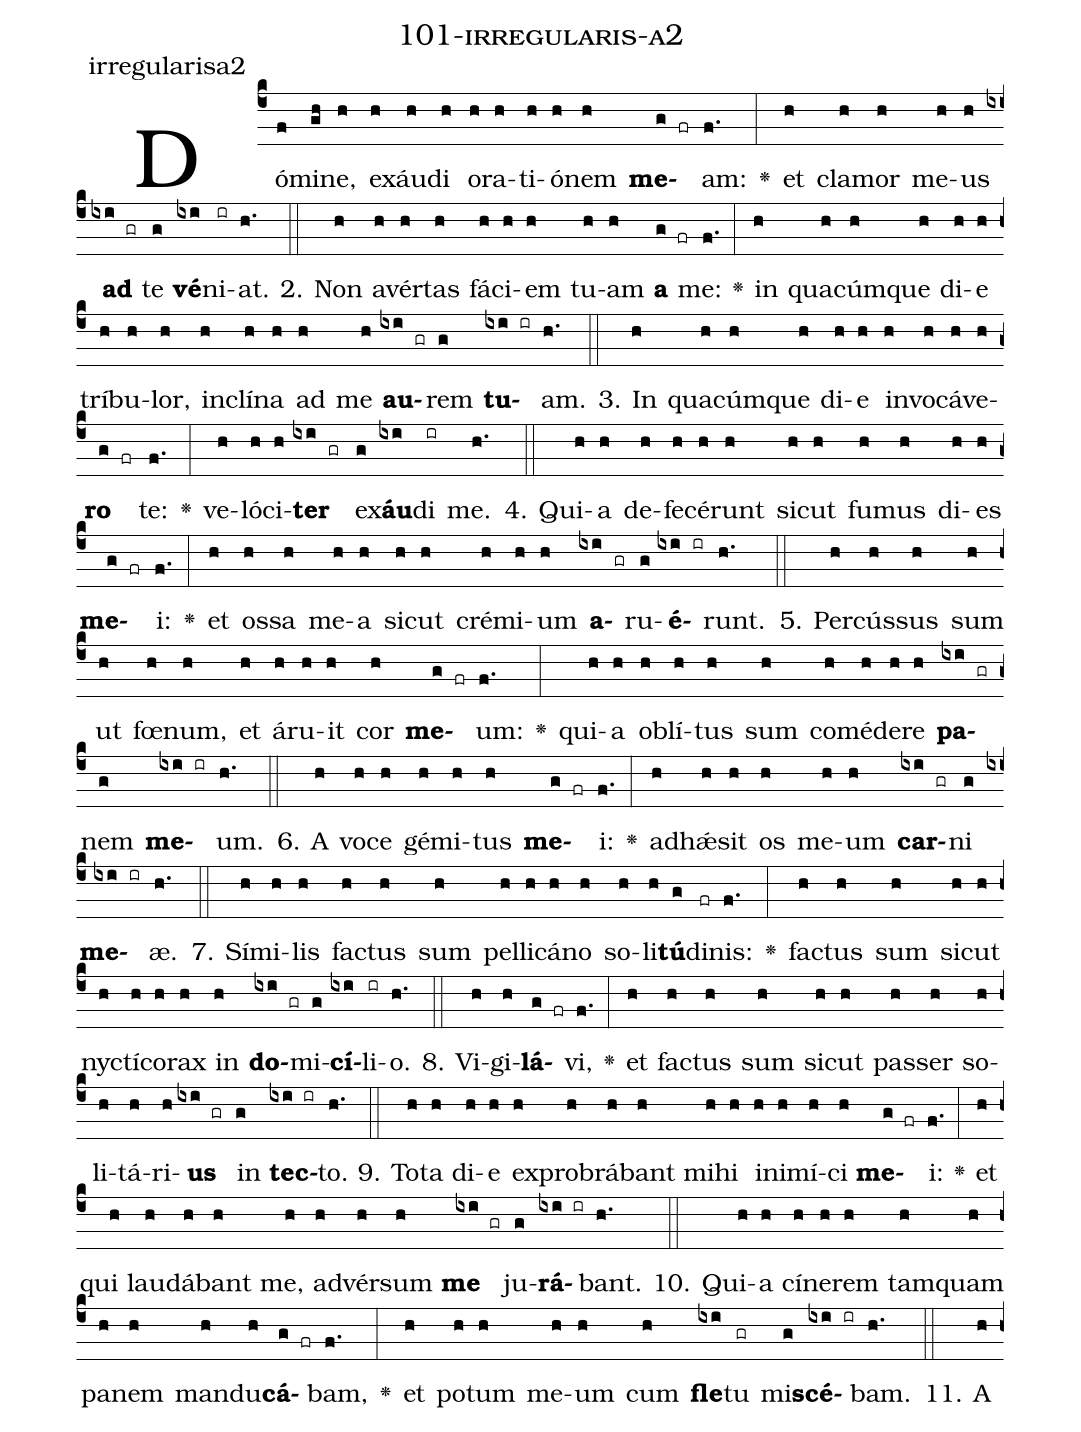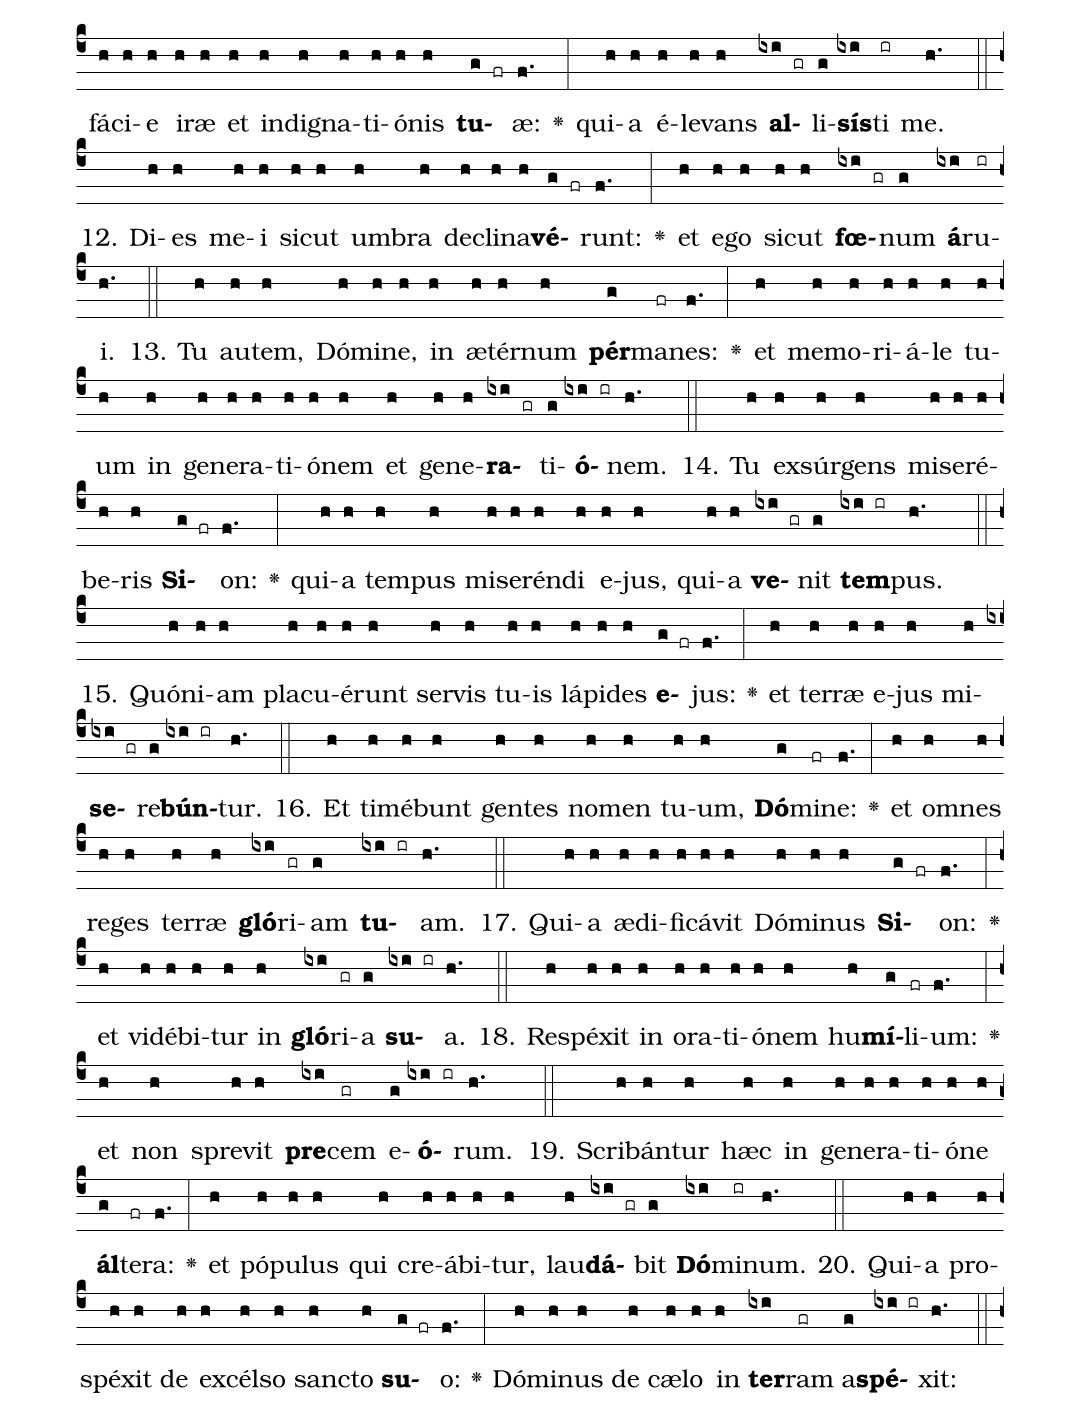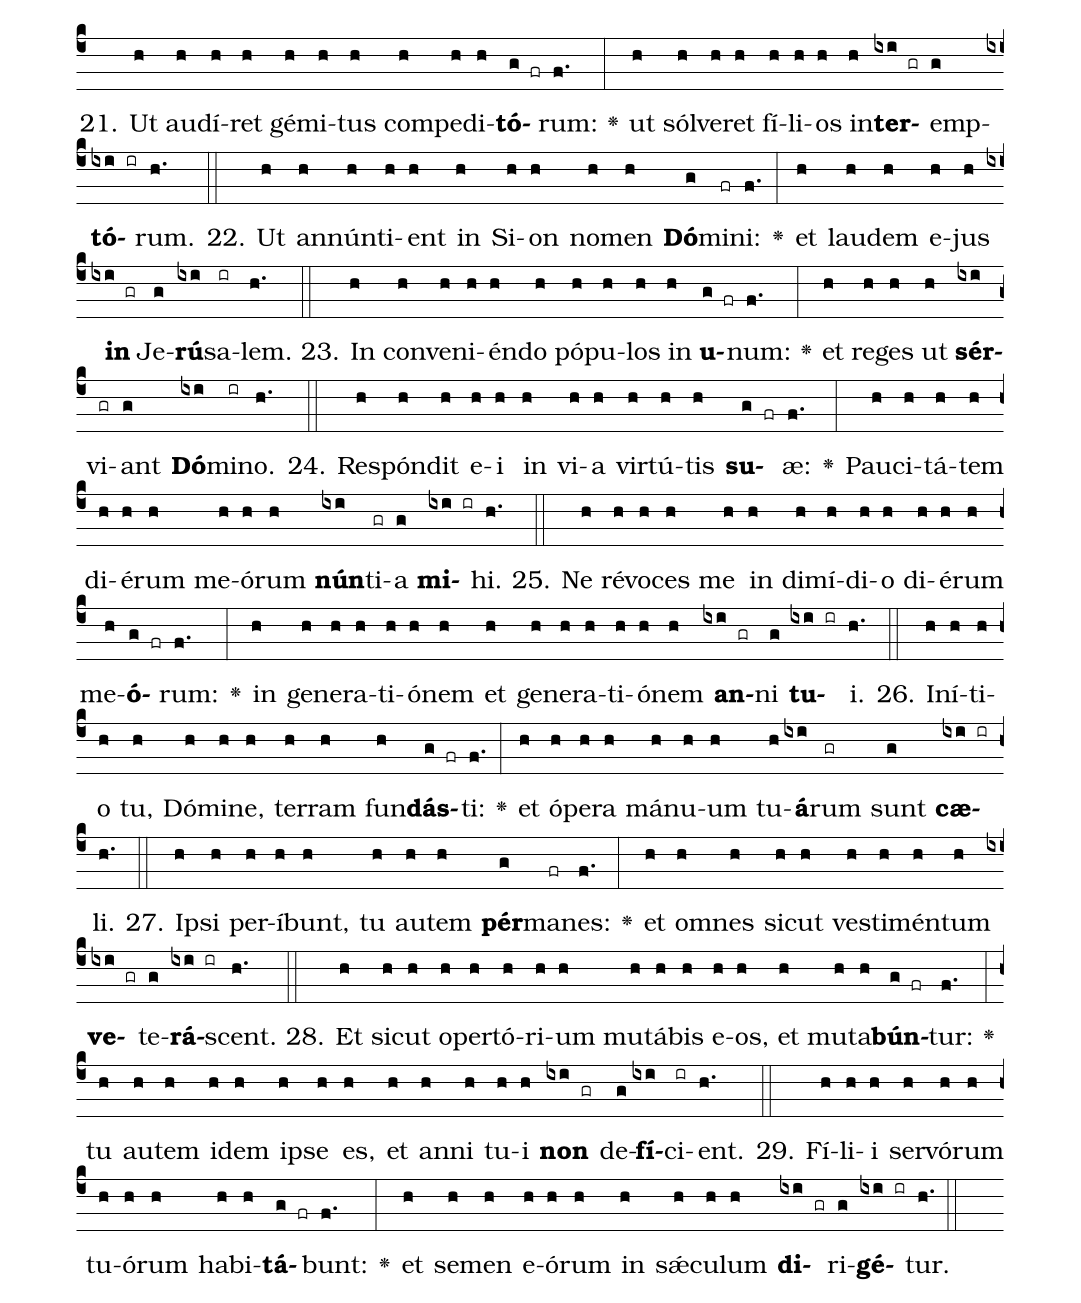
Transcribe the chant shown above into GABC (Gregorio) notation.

name: 101-irregularis-a2;
annotation: irregularisa2;
%%
(c4)Dó(f)mi(gh)ne,(h) ex(h)áu(h)di(h) o(h)ra(h)ti(h)ó(h)nem(h) <b>me</b>(g fr)am:(f.) <v>\greheightstar</v>(:) et(h) cla(h)mor(h) me(h)us(h) <b>ad</b>(ixi gr) te(g) <b>vé</b>(ixi)ni(ir)at.(h.) (::)
2. Non(h) a(h)vér(h)tas(h) fá(h)ci(h)em(h) tu(h)am(h) <b>a</b>(g fr) me:(f.) <v>\greheightstar</v>(:) in(h) qua(h)cúm(h)que(h) di(h)e(h) trí(h)bu(h)lor,(h) in(h)clí(h)na(h) ad(h) me(h) <b>au</b>(ixi gr)rem(g) <b>tu</b>(ixi ir)am.(h.) (::)
3. In(h) qua(h)cúm(h)que(h) di(h)e(h) in(h)vo(h)cá(h)ve(h)<b>ro</b>(g fr) te:(f.) <v>\greheightstar</v>(:) ve(h)ló(h)ci(h)<b>ter</b>(ixi gr) ex(g)<b>áu</b>(ixi)di(ir) me.(h.) (::)
4. Qui(h)a(h) de(h)fe(h)cé(h)runt(h) sic(h)ut(h) fu(h)mus(h) di(h)es(h) <b>me</b>(g fr)i:(f.) <v>\greheightstar</v>(:) et(h) os(h)sa(h) me(h)a(h) sic(h)ut(h) cré(h)mi(h)um(h) <b>a</b>(ixi gr)ru(g)<b>é</b>(ixi ir)runt.(h.) (::)
5. Per(h)cús(h)sus(h) sum(h) ut(h) fœ(h)num,(h) et(h) á(h)ru(h)it(h) cor(h) <b>me</b>(g fr)um:(f.) <v>\greheightstar</v>(:) qui(h)a(h) ob(h)lí(h)tus(h) sum(h) com(h)é(h)de(h)re(h) <b>pa</b>(ixi gr)nem(g) <b>me</b>(ixi ir)um.(h.) (::)
6. A(h) vo(h)ce(h) gé(h)mi(h)tus(h) <b>me</b>(g fr)i:(f.) <v>\greheightstar</v>(:) ad(h)hǽ(h)sit(h) os(h) me(h)um(h) <b>car</b>(ixi gr)ni(g) <b>me</b>(ixi ir)æ.(h.) (::)
7. Sí(h)mi(h)lis(h) fac(h)tus(h) sum(h) pel(h)li(h)cá(h)no(h) so(h)li(h)<b>tú</b>(g)di(fr)nis:(f.) <v>\greheightstar</v>(:) fac(h)tus(h) sum(h) sic(h)ut(h) nyc(h)tí(h)co(h)rax(h) in(h) <b>do</b>(ixi gr)mi(g)<b>cí</b>(ixi)li(ir)o.(h.) (::)
8. Vi(h)gi(h)<b>lá</b>(g fr)vi,(f.) <v>\greheightstar</v>(:) et(h) fac(h)tus(h) sum(h) sic(h)ut(h) pas(h)ser(h) so(h)li(h)tá(h)ri(h)<b>us</b>(ixi gr) in(g) <b>tec</b>(ixi ir)to.(h.) (::)
9. To(h)ta(h) di(h)e(h) ex(h)pro(h)brá(h)bant(h) mi(h)hi(h) in(h)i(h)mí(h)ci(h) <b>me</b>(g fr)i:(f.) <v>\greheightstar</v>(:) et(h) qui(h) lau(h)dá(h)bant(h) me,(h) ad(h)vér(h)sum(h) <b>me</b>(ixi gr) ju(g)<b>rá</b>(ixi ir)bant.(h.) (::)
10. Qui(h)a(h) cí(h)ne(h)rem(h) tam(h)quam(h) pa(h)nem(h) man(h)du(h)<b>cá</b>(g fr)bam,(f.) <v>\greheightstar</v>(:) et(h) po(h)tum(h) me(h)um(h) cum(h) <b>fle</b>(ixi)tu(gr) mi(g)<b>scé</b>(ixi ir)bam.(h.) (::)
11. A(h) fá(h)ci(h)e(h) i(h)ræ(h) et(h) in(h)di(h)gna(h)ti(h)ó(h)nis(h) <b>tu</b>(g fr)æ:(f.) <v>\greheightstar</v>(:) qui(h)a(h) é(h)le(h)vans(h) <b>al</b>(ixi gr)li(g)<b>sís</b>(ixi)ti(ir) me.(h.) (::)
12. Di(h)es(h) me(h)i(h) sic(h)ut(h) um(h)bra(h) de(h)cli(h)na(h)<b>vé</b>(g fr)runt:(f.) <v>\greheightstar</v>(:) et(h) e(h)go(h) sic(h)ut(h) <b>fœ</b>(ixi gr)num(g) <b>á</b>(ixi)ru(ir)i.(h.) (::)
13. Tu(h) au(h)tem,(h) Dó(h)mi(h)ne,(h) in(h) æ(h)tér(h)num(h) <b>pér</b>(g)ma(fr)nes:(f.) <v>\greheightstar</v>(:) et(h) me(h)mo(h)ri(h)á(h)le(h) tu(h)um(h) in(h) ge(h)ne(h)ra(h)ti(h)ó(h)nem(h) et(h) ge(h)ne(h)<b>ra</b>(ixi gr)ti(g)<b>ó</b>(ixi ir)nem.(h.) (::)
14. Tu(h) ex(h)súr(h)gens(h) mi(h)se(h)ré(h)be(h)ris(h) <b>Si</b>(g fr)on:(f.) <v>\greheightstar</v>(:) qui(h)a(h) tem(h)pus(h) mi(h)se(h)rén(h)di(h) e(h)jus,(h) qui(h)a(h) <b>ve</b>(ixi gr)nit(g) <b>tem</b>(ixi ir)pus.(h.) (::)
15. Quón(h)i(h)am(h) pla(h)cu(h)é(h)runt(h) ser(h)vis(h) tu(h)is(h) lá(h)pi(h)des(h) <b>e</b>(g fr)jus:(f.) <v>\greheightstar</v>(:) et(h) ter(h)ræ(h) e(h)jus(h) mi(h)<b>se</b>(ixi gr)re(g)<b>bún</b>(ixi ir)tur.(h.) (::)
16. Et(h) ti(h)mé(h)bunt(h) gen(h)tes(h) no(h)men(h) tu(h)um,(h) <b>Dó</b>(g)mi(fr)ne:(f.) <v>\greheightstar</v>(:) et(h) om(h)nes(h) re(h)ges(h) ter(h)ræ(h) <b>gló</b>(ixi)ri(gr)am(g) <b>tu</b>(ixi ir)am.(h.) (::)
17. Qui(h)a(h) æ(h)di(h)fi(h)cá(h)vit(h) Dó(h)mi(h)nus(h) <b>Si</b>(g fr)on:(f.) <v>\greheightstar</v>(:) et(h) vi(h)dé(h)bi(h)tur(h) in(h) <b>gló</b>(ixi)ri(gr)a(g) <b>su</b>(ixi ir)a.(h.) (::)
18. Re(h)spé(h)xit(h) in(h) o(h)ra(h)ti(h)ó(h)nem(h) hu(h)<b>mí</b>(g)li(fr)um:(f.) <v>\greheightstar</v>(:) et(h) non(h) spre(h)vit(h) <b>pre</b>(ixi)cem(gr) e(g)<b>ó</b>(ixi ir)rum.(h.) (::)
19. Scri(h)bán(h)tur(h) hæc(h) in(h) ge(h)ne(h)ra(h)ti(h)ó(h)ne(h) <b>ál</b>(g)te(fr)ra:(f.) <v>\greheightstar</v>(:) et(h) pó(h)pu(h)lus(h) qui(h) cre(h)á(h)bi(h)tur,(h) lau(h)<b>dá</b>(ixi gr)bit(g) <b>Dó</b>(ixi)mi(ir)num.(h.) (::)
20. Qui(h)a(h) pro(h)spé(h)xit(h) de(h) ex(h)cél(h)so(h) sanc(h)to(h) <b>su</b>(g fr)o:(f.) <v>\greheightstar</v>(:) Dó(h)mi(h)nus(h) de(h) cæ(h)lo(h) in(h) <b>ter</b>(ixi)ram(gr) a(g)<b>spé</b>(ixi ir)xit:(h.) (::)
21. Ut(h) au(h)dí(h)ret(h) gé(h)mi(h)tus(h) com(h)pe(h)di(h)<b>tó</b>(g fr)rum:(f.) <v>\greheightstar</v>(:) ut(h) sól(h)ve(h)ret(h) fí(h)li(h)os(h) in(h)<b>ter</b>(ixi gr)emp(g)<b>tó</b>(ixi ir)rum.(h.) (::)
22. Ut(h) an(h)nún(h)ti(h)ent(h) in(h) Si(h)on(h) no(h)men(h) <b>Dó</b>(g)mi(fr)ni:(f.) <v>\greheightstar</v>(:) et(h) lau(h)dem(h) e(h)jus(h) <b>in</b>(ixi gr) Je(g)<b>rú</b>(ixi)sa(ir)lem.(h.) (::)
23. In(h) con(h)ve(h)ni(h)én(h)do(h) pó(h)pu(h)los(h) in(h) <b>u</b>(g fr)num:(f.) <v>\greheightstar</v>(:) et(h) re(h)ges(h) ut(h) <b>sér</b>(ixi)vi(gr)ant(g) <b>Dó</b>(ixi)mi(ir)no.(h.) (::)
24. Re(h)spón(h)dit(h) e(h)i(h) in(h) vi(h)a(h) vir(h)tú(h)tis(h) <b>su</b>(g fr)æ:(f.) <v>\greheightstar</v>(:) Pau(h)ci(h)tá(h)tem(h) di(h)é(h)rum(h) me(h)ó(h)rum(h) <b>nún</b>(ixi)ti(gr)a(g) <b>mi</b>(ixi ir)hi.(h.) (::)
25. Ne(h) ré(h)vo(h)ces(h) me(h) in(h) di(h)mí(h)di(h)o(h) di(h)é(h)rum(h) me(h)<b>ó</b>(g fr)rum:(f.) <v>\greheightstar</v>(:) in(h) ge(h)ne(h)ra(h)ti(h)ó(h)nem(h) et(h) ge(h)ne(h)ra(h)ti(h)ó(h)nem(h) <b>an</b>(ixi gr)ni(g) <b>tu</b>(ixi ir)i.(h.) (::)
26. In(h)í(h)ti(h)o(h) tu,(h) Dó(h)mi(h)ne,(h) ter(h)ram(h) fun(h)<b>dás</b>(g fr)ti:(f.) <v>\greheightstar</v>(:) et(h) ó(h)pe(h)ra(h) má(h)nu(h)um(h) tu(h)<b>á</b>(ixi)rum(gr) sunt(g) <b>cæ</b>(ixi ir)li.(h.) (::)
27. Ip(h)si(h) per(h)í(h)bunt,(h) tu(h) au(h)tem(h) <b>pér</b>(g)ma(fr)nes:(f.) <v>\greheightstar</v>(:) et(h) om(h)nes(h) sic(h)ut(h) ves(h)ti(h)mén(h)tum(h) <b>ve</b>(ixi gr)te(g)<b>rá</b>(ixi ir)scent.(h.) (::)
28. Et(h) sic(h)ut(h) o(h)per(h)tó(h)ri(h)um(h) mu(h)tá(h)bis(h) e(h)os,(h) et(h) mu(h)ta(h)<b>bún</b>(g fr)tur:(f.) <v>\greheightstar</v>(:) tu(h) au(h)tem(h) i(h)dem(h) ip(h)se(h) es,(h) et(h) an(h)ni(h) tu(h)i(h) <b>non</b>(ixi gr) de(g)<b>fí</b>(ixi)ci(ir)ent.(h.) (::)
29. Fí(h)li(h)i(h) ser(h)vó(h)rum(h) tu(h)ó(h)rum(h) ha(h)bi(h)<b>tá</b>(g fr)bunt:(f.) <v>\greheightstar</v>(:) et(h) se(h)men(h) e(h)ó(h)rum(h) in(h) sǽ(h)cu(h)lum(h) <b>di</b>(ixi gr)ri(g)<b>gé</b>(ixi ir)tur.(h.) (::)
